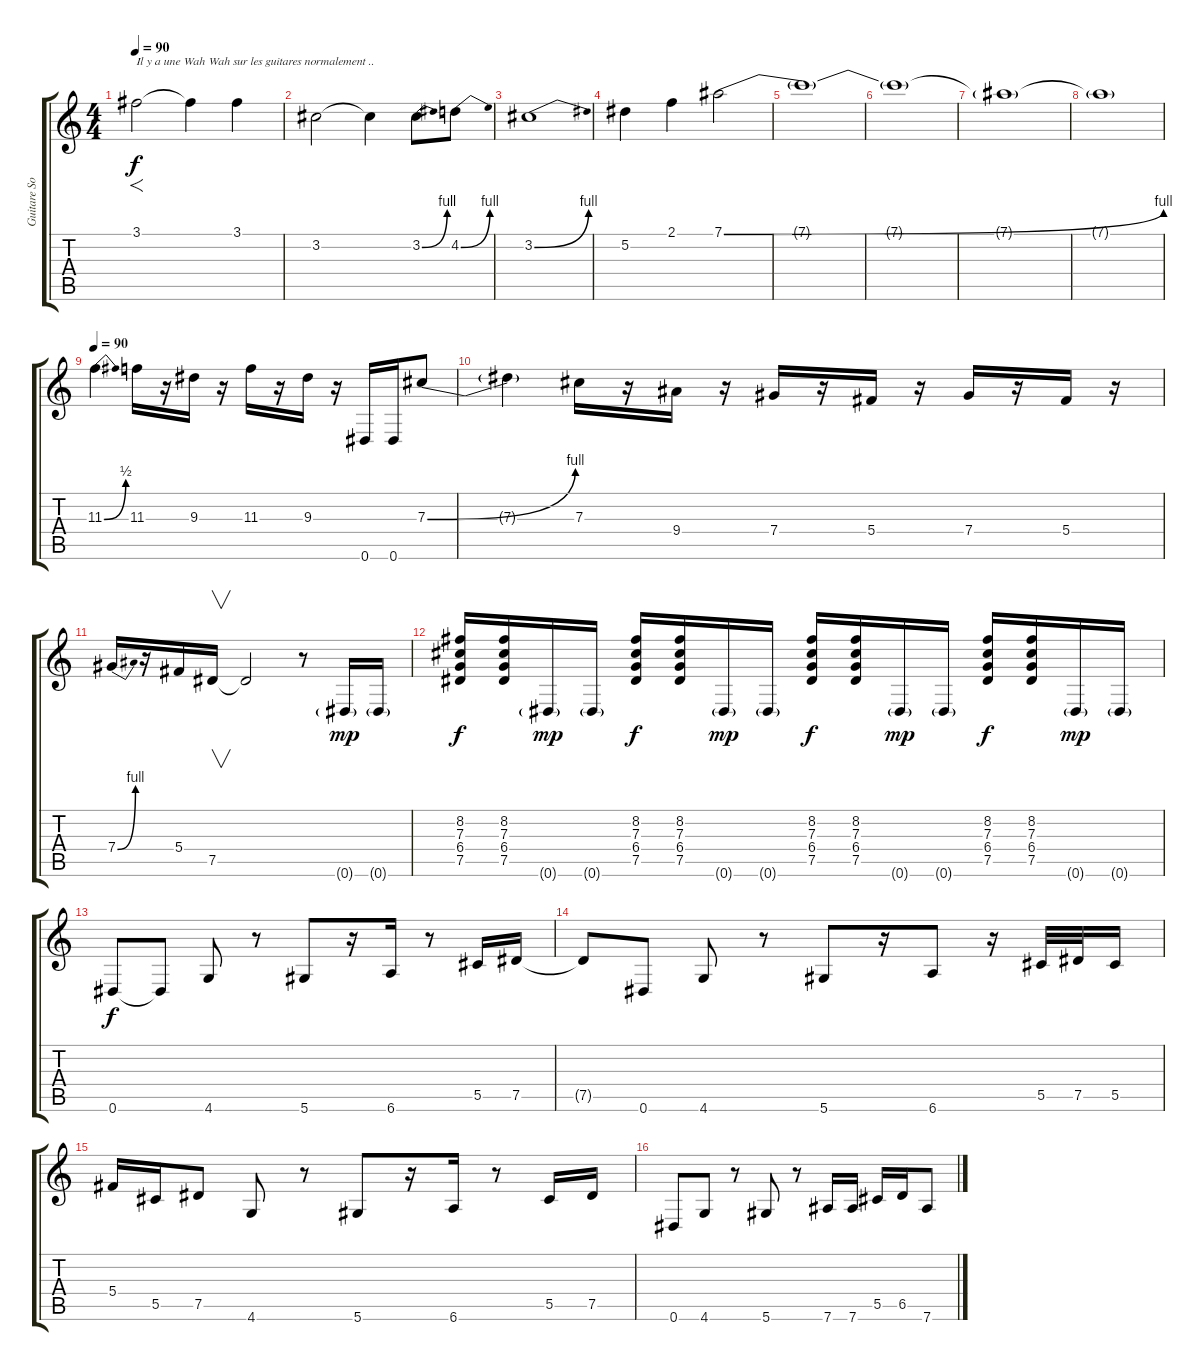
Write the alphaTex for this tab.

\track ("Guitare Solo" "Guitare So") {instrument overdrivenguitar}
\staff {score tabs}
\tuning (Eb4 Bb3 Gb3 Db3 Ab2 Eb2) {hide}
\ts (4 4)
\tempo 90
\tempo 70
\tempo 90
\clef g2
\ks c
3.1.2{f txt "Il y a une Wah Wah sur les guitares normalement .." dy f volume 12 instrument overdrivenguitar} 3.1{t}.4 3.1.4 |
3.2.2{volume 7} 3.2{t}.4 3.2{be (bend 0 0 60 4)}.8{volume 12} 4.2{be (bend 0 0 60 4)}.8 |
3.2{be (bend 0 0 60 4)}.1{volume 8} |
5.2.4{volume 12} 2.1.4 7.1{be (bend 0 0 60 4)}.2 |
7.1{t}.1 |
7.1{t}.1{volume 6} |
7.1{t}.1 |
7.1{t}.1{volume 0} |
\tempo 90
11.3{be (bend 0 0 60 2)}.4{volume 16} 11.3.16 r.16 9.3.16 r.16 11.3.16 r.16 9.3.16 r.16 0.6.16 0.6.16 7.3{be (bend 0 0 60 4)}.8 |
7.3{t}.4 7.3.16 r.16 9.4.16 r.16 7.4.16 r.16 5.4.16 r.16 7.4.16 r.16 5.4.16 r.16 |
7.4{be (bend 0 0 60 4)}.16 r.16 5.4.16 7.5.16{v} 7.5{t}.2 r.8 0.6{g}.16{dy mp} 0.6{g}.16 |
(8.2 7.3 6.4 7.5).16{dy f} (8.2 7.3 6.4 7.5).16 0.6{g}.16{dy mp} 0.6{g}.16 (8.2 7.3 6.4 7.5).16{dy f} (8.2 7.3 6.4 7.5).16 0.6{g}.16{dy mp} 0.6{g}.16 (8.2 7.3 6.4 7.5).16{dy f} (8.2 7.3 6.4 7.5).16 0.6{g}.16{dy mp} 0.6{g}.16 (8.2 7.3 6.4 7.5).16{dy f} (8.2 7.3 6.4 7.5).16 0.6{g}.16{dy mp} 0.6{g}.16 |
0.6.8{dy f} 0.6{t}.8 4.6.8 r.8 5.6.8 r.16 6.6.16 r.8 5.5.16 7.5.16 |
7.5{t}.8 0.6.8 4.6.8 r.8 5.6.8 r.16 6.6.8 r.16 5.5.32 7.5.32 5.5.16 |
5.4.16 5.5.16 7.5.8 4.6.8 r.8 5.6.8 r.16 6.6.16 r.8 5.5.16 7.5.16 |
0.6.8 4.6.8 r.8 5.6.8 r.8 7.6.16 7.6.16 5.5.16 6.5.16 7.6.8
